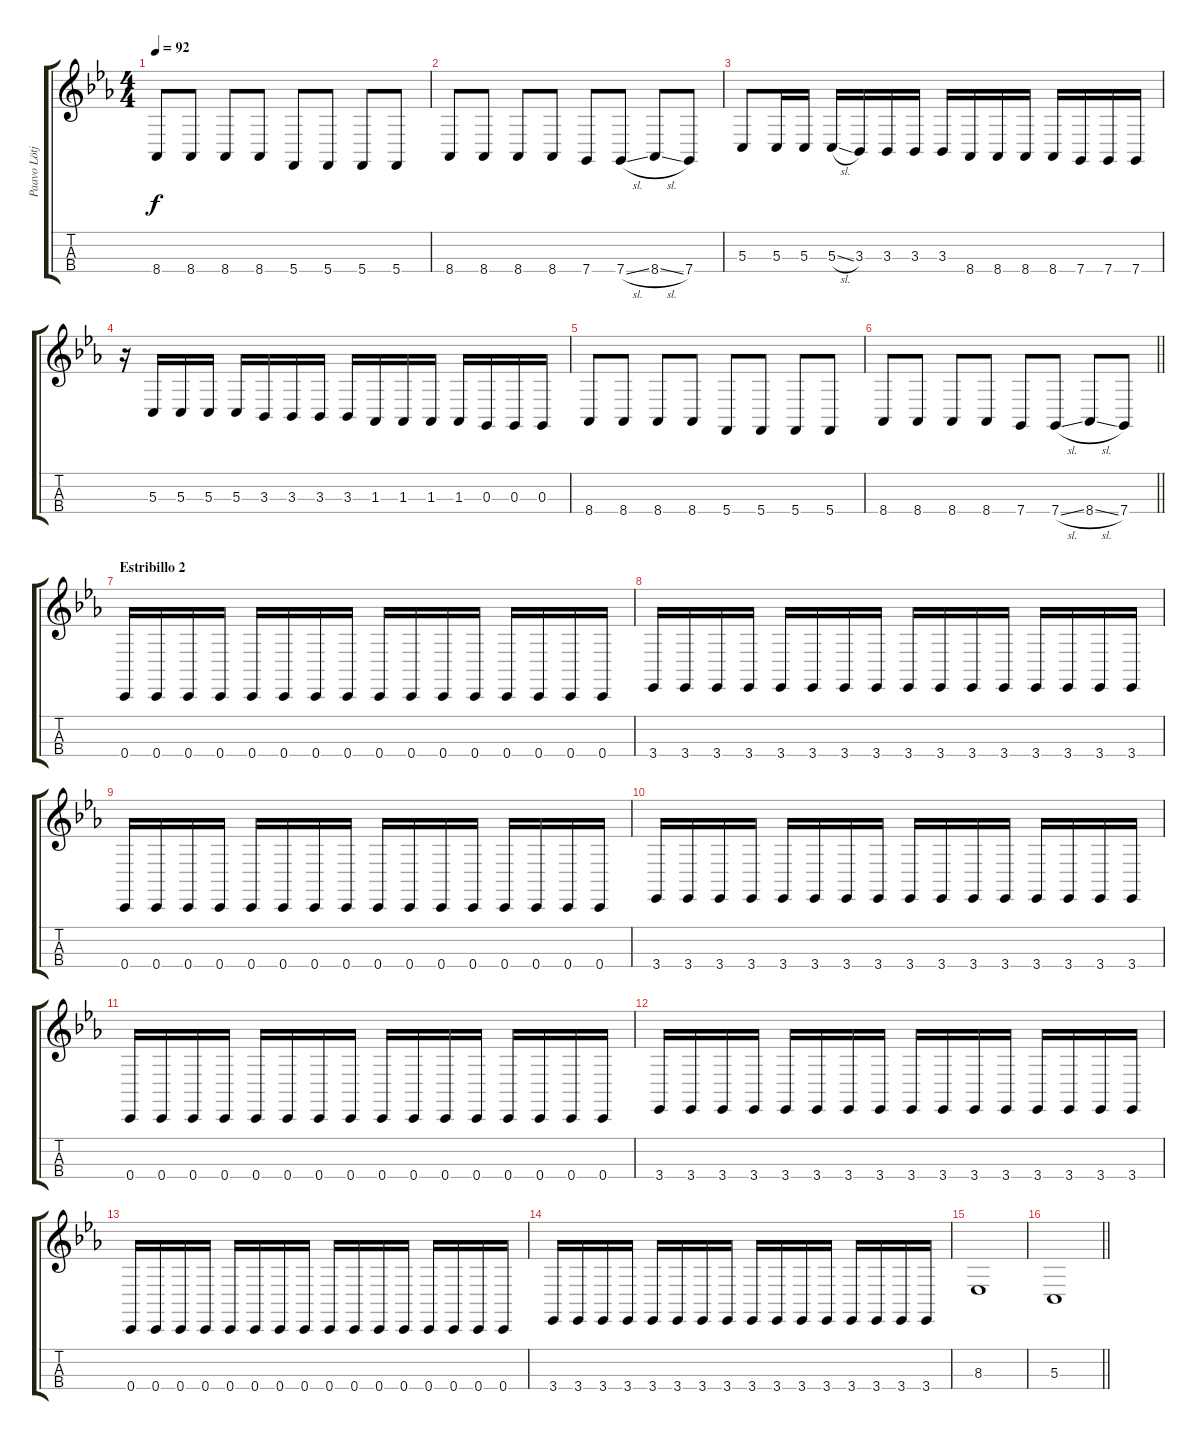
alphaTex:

\track ("Paavo Lötjönen" "Paavo Lötj") {instrument cello}
\staff {score tabs}
\tuning (A3 D3 G2 C2) {hide}
\ts (4 4)
\tempo 92
\clef g2
\ks cminor
8.4.8{dy f} 8.4.8 8.4.8 8.4.8 5.4.8 5.4.8 5.4.8 5.4.8 |
8.4.8 8.4.8 8.4.8 8.4.8 7.4.8 7.4{sl}.8 8.4{sl}.8 7.4.8 |
5.3.8 5.3.16 5.3.16 5.3{sl}.16 3.3.16 3.3.16 3.3.16 3.3.16 8.4.16 8.4.16 8.4.16 8.4.16 7.4.16 7.4.16 7.4.16 |
r.16 5.3.16 5.3.16 5.3.16 5.3.16 3.3.16 3.3.16 3.3.16 3.3.16 1.3.16 1.3.16 1.3.16 1.3.16 0.3.16 0.3.16 0.3.16 |
8.4.8 8.4.8 8.4.8 8.4.8 5.4.8 5.4.8 5.4.8 5.4.8 |
\barLineRight lightlight
8.4.8 8.4.8 8.4.8 8.4.8 7.4.8 7.4{sl}.8 8.4{sl}.8 7.4.8 |
\section ("" "Estribillo 2")
0.4.16{volume 11} 0.4.16 0.4.16 0.4.16 0.4.16 0.4.16 0.4.16 0.4.16 0.4.16 0.4.16 0.4.16 0.4.16 0.4.16 0.4.16 0.4.16 0.4.16 |
3.4.16 3.4.16 3.4.16 3.4.16 3.4.16 3.4.16 3.4.16 3.4.16 3.4.16 3.4.16 3.4.16 3.4.16 3.4.16 3.4.16 3.4.16 3.4.16 |
0.4.16 0.4.16 0.4.16 0.4.16 0.4.16 0.4.16 0.4.16 0.4.16 0.4.16 0.4.16 0.4.16 0.4.16 0.4.16 0.4.16 0.4.16 0.4.16 |
3.4.16 3.4.16 3.4.16 3.4.16 3.4.16 3.4.16 3.4.16 3.4.16 3.4.16 3.4.16 3.4.16 3.4.16 3.4.16 3.4.16 3.4.16 3.4.16 |
0.4.16 0.4.16 0.4.16 0.4.16 0.4.16 0.4.16 0.4.16 0.4.16 0.4.16 0.4.16 0.4.16 0.4.16 0.4.16 0.4.16 0.4.16 0.4.16 |
3.4.16 3.4.16 3.4.16 3.4.16 3.4.16 3.4.16 3.4.16 3.4.16 3.4.16 3.4.16 3.4.16 3.4.16 3.4.16 3.4.16 3.4.16 3.4.16 |
0.4.16 0.4.16 0.4.16 0.4.16 0.4.16 0.4.16 0.4.16 0.4.16 0.4.16 0.4.16 0.4.16 0.4.16 0.4.16 0.4.16 0.4.16 0.4.16 |
3.4.16 3.4.16 3.4.16 3.4.16 3.4.16 3.4.16 3.4.16 3.4.16 3.4.16 3.4.16 3.4.16 3.4.16 3.4.16 3.4.16 3.4.16 3.4.16 |
8.3.1 |
\barLineRight lightlight
5.3.1{volume 13}
